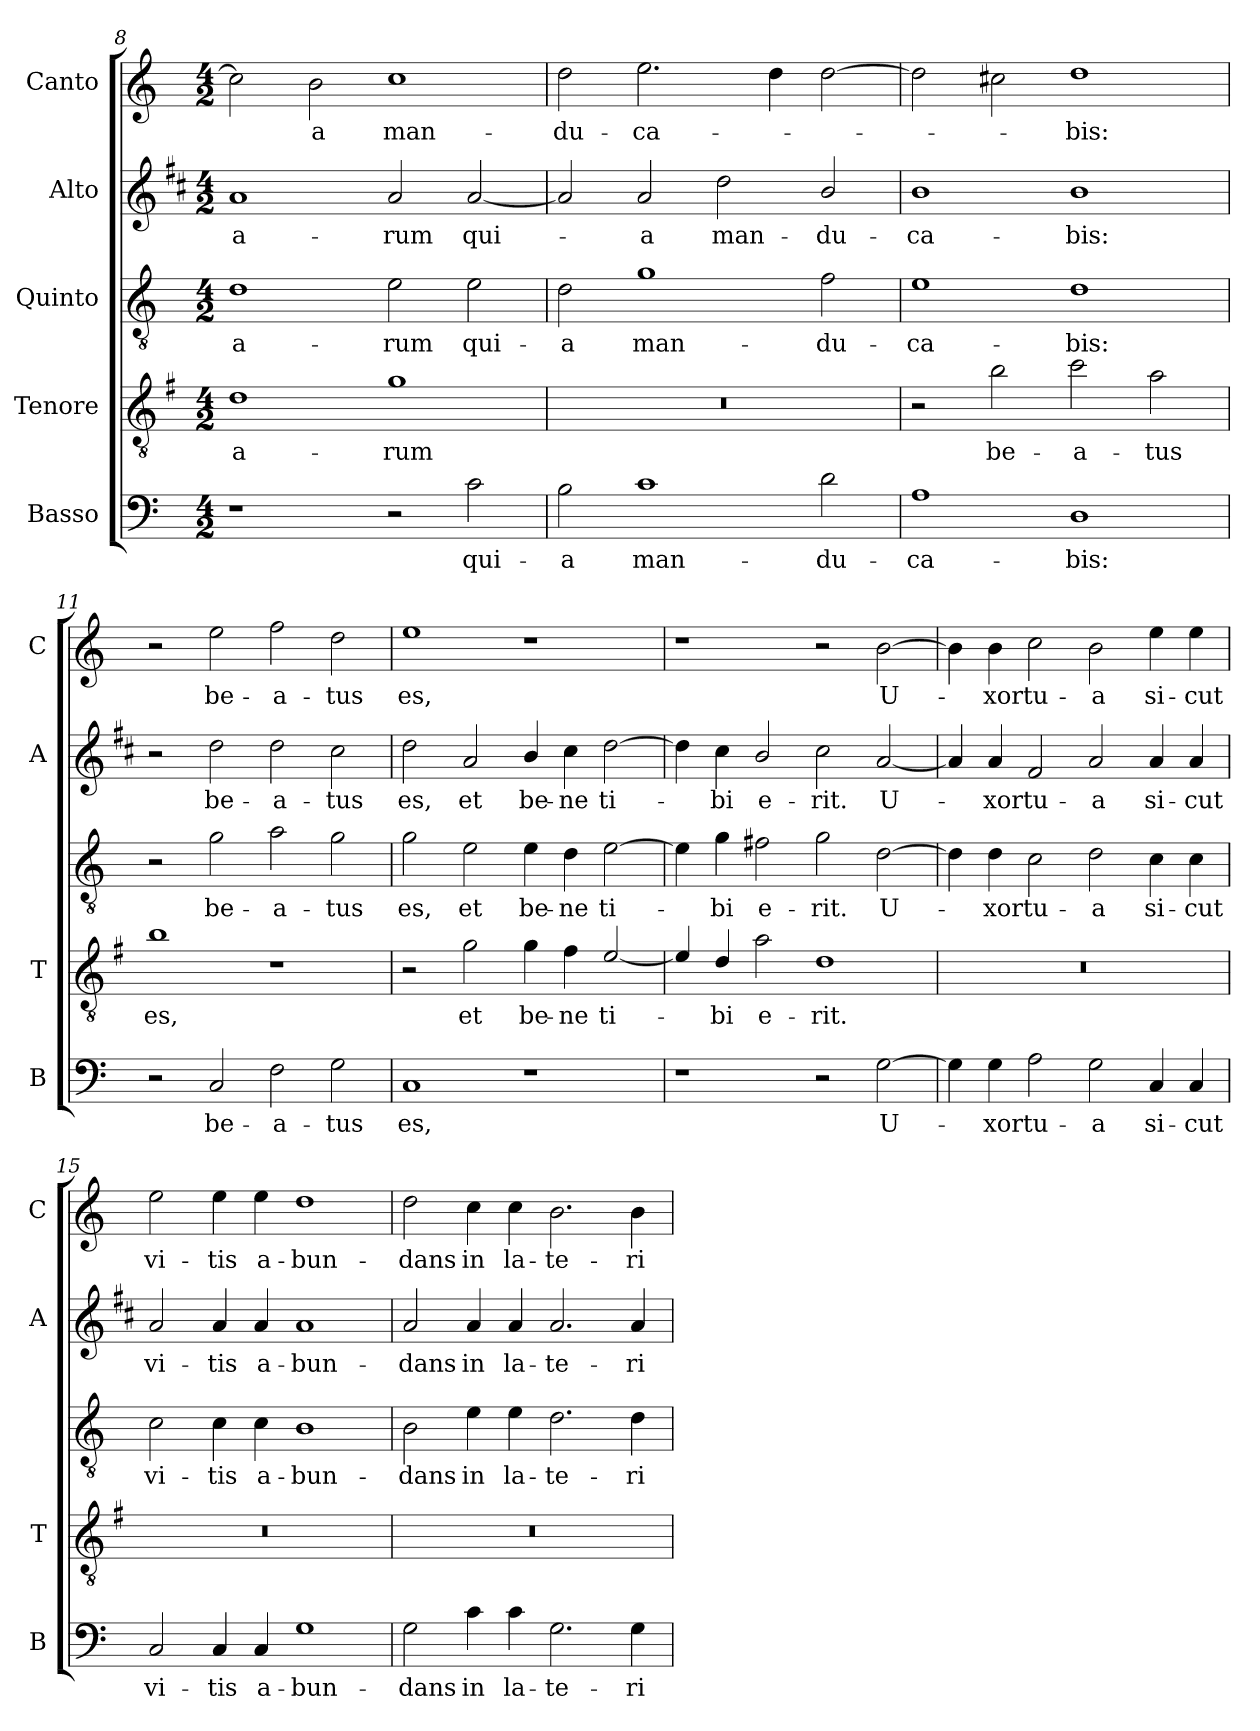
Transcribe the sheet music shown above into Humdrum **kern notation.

**kern	**text	**kern	**text	**kern	**text	**kern	**text	**kern	**text
*part5	*part5	*part4	*part4	*part3	*part3	*part2	*part2	*part1	*part1
*staff5	*staff5	*staff4	*staff4	*staff3	*staff3	*staff2	*staff2	*staff1	*staff1
*I"Basso	*	*I"Tenore	*	*I"Quinto	*	*I"Alto	*	*I"Canto	*
*I'B	*	*I'T	*	*	*	*I'A	*	*I'C	*
*clefF4	*	*clefGv2	*	*clefGv2	*	*clefG2	*	*clefG2	*
*	*	*ITrd4c7	*	*	*	*ITrd1c2	*	*	*
*k[]	*	*k[]	*	*k[]	*	*k[]	*	*k[]	*
*C:	*	*C:	*	*C:	*	*C:	*	*C:	*
*M4/2	*	*M4/2	*	*M4/2	*	*M4/2	*	*M4/2	*
=8	=8	=8	=8	=8	=8	=8	=8	=8	=8
!	!	!	!LO:LY:b	!	!LO:LY:b	!	!LO:LY:b	!	!
1r	.	1G	-a-	1d	-a-	1g	-a-	2cc\]	.
!	!	!	!	!	!	!	!	!	!LO:LY:b
.	.	.	.	.	.	.	.	2b\	-a
!	!	!	!LO:LY:b	!	!LO:LY:b	!	!LO:LY:b	!	!LO:LY:b
2r	.	1c	-rum	2e\	-rum	2g/	-rum	1cc	man-
!	!LO:LY:b	!	!	!	!LO:LY:b	!	!LO:LY:b	!	!
2c\	qui-	.	.	2e\	qui-	[2g/	qui-	.	.
=9	=9	=9	=9	=9	=9	=9	=9	=9	=9
!	!LO:LY:b	!	!	!	!LO:LY:b	!	!	!	!LO:LY:b
2B\	-a	0r	.	2d\	-a	2g/]	.	2dd\	-du-
!	!LO:LY:b	!	!	!	!LO:LY:b	!	!LO:LY:b	!	!LO:LY:b
1c	man-	.	.	1g	man-	2g/	-a	2.ee\	-ca-
!	!	!	!	!	!	!	!LO:LY:b	!	!
.	.	.	.	.	.	2cc\	man-	.	.
.	.	.	.	.	.	.	.	4dd\	.
!	!LO:LY:b	!	!	!	!LO:LY:b	!	!LO:LY:b	!	!
2d\	-du-	.	.	2f\	-du-	2a/	-du-	[2dd\	.
!!LO:LB:g=z
=10	=10	=10	=10	=10	=10	=10	=10	=10	=10
!	!LO:LY:b	!	!	!	!LO:LY:b	!	!LO:LY:b	!	!
1A	-ca-	2r	.	1e	-ca-	1a	-ca-	2dd\]	.
!	!	!	!LO:LY:b	!	!	!	!	!	!
.	.	2e\	be-	.	.	.	.	2cc#X\	.
!	!LO:LY:b	!	!LO:LY:b	!	!LO:LY:b	!	!LO:LY:b	!	!LO:LY:b
1D	-bis:	2f\	-a-	1d	-bis:	1a	-bis:	1dd	-bis:
!	!	!	!LO:LY:b	!	!	!	!	!	!
.	.	2d\	-tus	.	.	.	.	.	.
=11	=11	=11	=11	=11	=11	=11	=11	=11	=11
!	!	!	!LO:LY:b	!	!	!	!	!	!
2r	.	1e	es,	2r	.	2r	.	2r	.
!	!LO:LY:b	!	!	!	!LO:LY:b	!	!LO:LY:b	!	!LO:LY:b
2C/	be-	.	.	2g\	be-	2cc\	be-	2ee\	be-
!	!LO:LY:b	!	!	!	!LO:LY:b	!	!LO:LY:b	!	!LO:LY:b
2F\	-a-	1r	.	2a\	-a-	2cc\	-a-	2ff\	-a-
!	!LO:LY:b	!	!	!	!LO:LY:b	!	!LO:LY:b	!	!LO:LY:b
2G\	-tus	.	.	2g\	-tus	2b\	-tus	2dd\	-tus
=12	=12	=12	=12	=12	=12	=12	=12	=12	=12
!	!LO:LY:b	!	!	!	!LO:LY:b	!	!LO:LY:b	!	!LO:LY:b
1C	es,	2r	.	2g\	es,	2cc\	es,	1ee	es,
!	!	!	!LO:LY:b	!	!LO:LY:b	!	!LO:LY:b	!	!
.	.	2c\	et	2e\	et	2g/	et	.	.
!	!	!	!LO:LY:b	!	!LO:LY:b	!	!LO:LY:b	!	!
1r	.	4c\	be-	4e\	be-	4a/	be-	1r	.
!	!	!	!LO:LY:b	!	!LO:LY:b	!	!LO:LY:b	!	!
.	.	4B\	-ne	4d\	-ne	4b\	-ne	.	.
!	!	!	!LO:LY:b	!	!LO:LY:b	!	!LO:LY:b	!	!
.	.	[2A/	ti-	[2e\	ti-	[2cc\	ti-	.	.
=13	=13	=13	=13	=13	=13	=13	=13	=13	=13
1r	.	4A/]	.	4e\]	.	4cc\]	.	1r	.
!	!	!	!LO:LY:b	!	!LO:LY:b	!	!LO:LY:b	!	!
.	.	4G/	-bi	4g\	-bi	4b\	-bi	.	.
!	!	!	!LO:LY:b	!	!LO:LY:b	!	!LO:LY:b	!	!
.	.	2d\	e-	2f#X\	e-	2a/	e-	.	.
!	!	!	!LO:LY:b	!	!LO:LY:b	!	!LO:LY:b	!	!
2r	.	1G	-rit.	2g\	-rit.	2b\	-rit.	2r	.
!	!LO:LY:b	!	!	!	!LO:LY:b	!	!LO:LY:b	!	!LO:LY:b
[2G\	U-	.	.	[2d\	U-	[2g/	U-	[2b\	U-
=14	=14	=14	=14	=14	=14	=14	=14	=14	=14
4G\]	.	0r	.	4d\]	.	4g/]	.	4b\]	.
!	!LO:LY:b	!	!	!	!LO:LY:b	!	!LO:LY:b	!	!LO:LY:b
4G\	-xor	.	.	4d\	-xor	4g/	-xor	4b\	-xor
!	!LO:LY:b	!	!	!	!LO:LY:b	!	!LO:LY:b	!	!LO:LY:b
2A\	tu-	.	.	2c\	tu-	2e/	tu-	2cc\	tu-
!	!LO:LY:b	!	!	!	!LO:LY:b	!	!LO:LY:b	!	!LO:LY:b
2G\	-a	.	.	2d\	-a	2g/	-a	2b\	-a
!	!LO:LY:b	!	!	!	!LO:LY:b	!	!LO:LY:b	!	!LO:LY:b
4C/	si-	.	.	4c\	si-	4g/	si-	4ee\	si-
!	!LO:LY:b	!	!	!	!LO:LY:b	!	!LO:LY:b	!	!LO:LY:b
4C/	-cut	.	.	4c\	-cut	4g/	-cut	4ee\	-cut
!!LO:PB:g=z
=15	=15	=15	=15	=15	=15	=15	=15	=15	=15
!	!LO:LY:b	!	!	!	!LO:LY:b	!	!LO:LY:b	!	!LO:LY:b
2C/	vi-	0r	.	2c\	vi-	2g/	vi-	2ee\	vi-
!	!LO:LY:b	!	!	!	!LO:LY:b	!	!LO:LY:b	!	!LO:LY:b
4C/	-tis	.	.	4c\	-tis	4g/	-tis	4ee\	-tis
!	!LO:LY:b	!	!	!	!LO:LY:b	!	!LO:LY:b	!	!LO:LY:b
4C/	a-	.	.	4c\	a-	4g/	a-	4ee\	a-
!	!LO:LY:b	!	!	!	!LO:LY:b	!	!LO:LY:b	!	!LO:LY:b
1G	-bun-	.	.	1B	-bun-	1g	-bun-	1dd	-bun-
=16	=16	=16	=16	=16	=16	=16	=16	=16	=16
!	!LO:LY:b	!	!	!	!LO:LY:b	!	!LO:LY:b	!	!LO:LY:b
2G\	-dans	0r	.	2B\	-dans	2g/	-dans	2dd\	-dans
!	!LO:LY:b	!	!	!	!LO:LY:b	!	!LO:LY:b	!	!LO:LY:b
4c\	in	.	.	4e\	in	4g/	in	4cc\	in
!	!LO:LY:b	!	!	!	!LO:LY:b	!	!LO:LY:b	!	!LO:LY:b
4c\	la-	.	.	4e\	la-	4g/	la-	4cc\	la-
!	!LO:LY:b	!	!	!	!LO:LY:b	!	!LO:LY:b	!	!LO:LY:b
2.G\	-te-	.	.	2.d\	-te-	2.g/	-te-	2.b\	-te-
!	!LO:LY:b	!	!	!	!LO:LY:b	!	!LO:LY:b	!	!LO:LY:b
4G\	-ri-	.	.	4d\	-ri-	4g/	-ri-	4b\	-ri-
=	=	=	=	=	=	=	=	=	=
*-	*-	*-	*-	*-	*-	*-	*-	*-	*-
